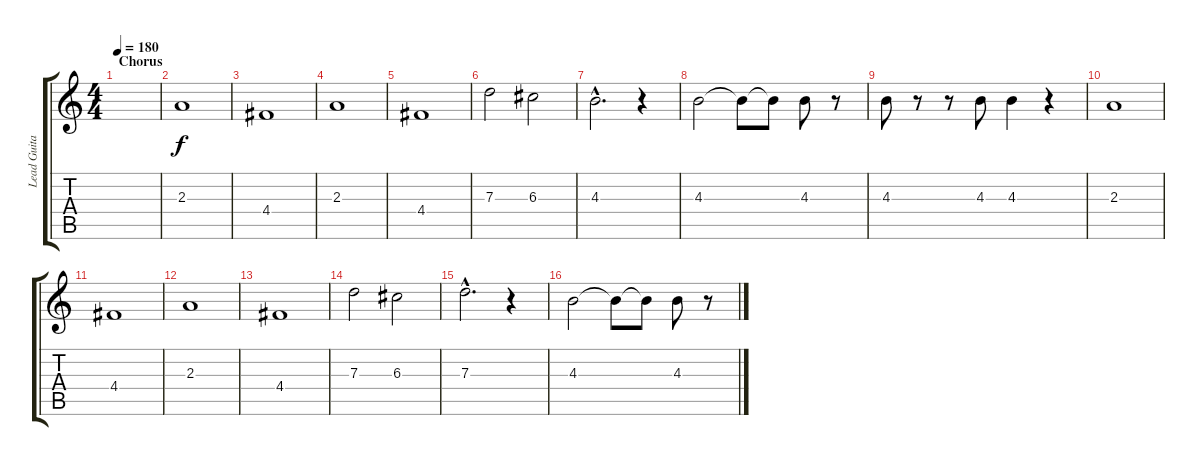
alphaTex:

\track ("Lead Guitar" "Lead Guita") {instrument acousticguitarsteel}
\staff {score tabs}
\tuning (E4 B3 G3 D3 A2 E2) {hide}
\ts (4 4)
\section ("" "Chorus")
\tempo 180
\clef g2
\ks c
|
2.3.1 |
4.4.1 |
2.3.1 |
4.4.1 |
7.3.2 6.3.2 |
4.3{hac}.2{d} r.4 |
4.3.2 4.3{t}.8 4.3{t}.8 4.3.8 r.8 |
4.3.8 r.8 r.8 4.3.8 4.3.4 r.4 |
2.3.1 |
4.4.1 |
2.3.1 |
4.4.1 |
7.3.2 6.3.2 |
7.3{hac}.2{d} r.4 |
4.3.2 4.3{t}.8 4.3{t}.8 4.3.8 r.8
